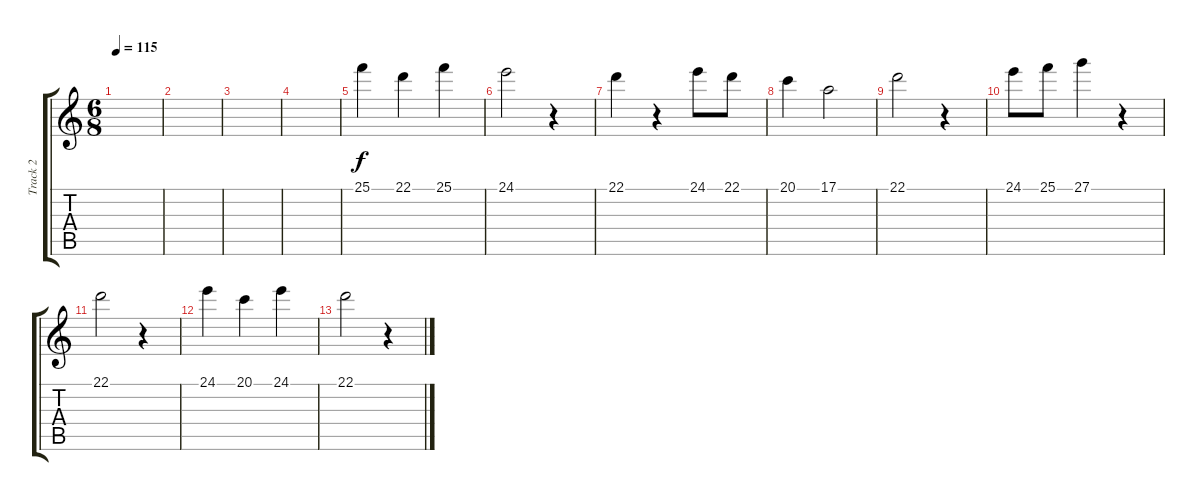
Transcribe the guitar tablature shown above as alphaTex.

\track ("Track 2" "Track 2") {instrument orchestralharp}
\staff {score tabs}
\tuning (E4 A3 G3 D3 A2 D2) {hide}
\ts (6 8)
\tempo 115
\clef g2
\ks c
|
|
|
|
25.1.4 22.1.4 25.1.4 |
24.1.2 r.4 |
22.1.4 r.4 24.1.8 22.1.8 |
20.1.4 17.1.2 |
22.1.2 r.4 |
24.1.8 25.1.8 27.1.4 r.4 |
22.1.2 r.4 |
24.1.4 20.1.4 24.1.4 |
22.1.2 r.4
